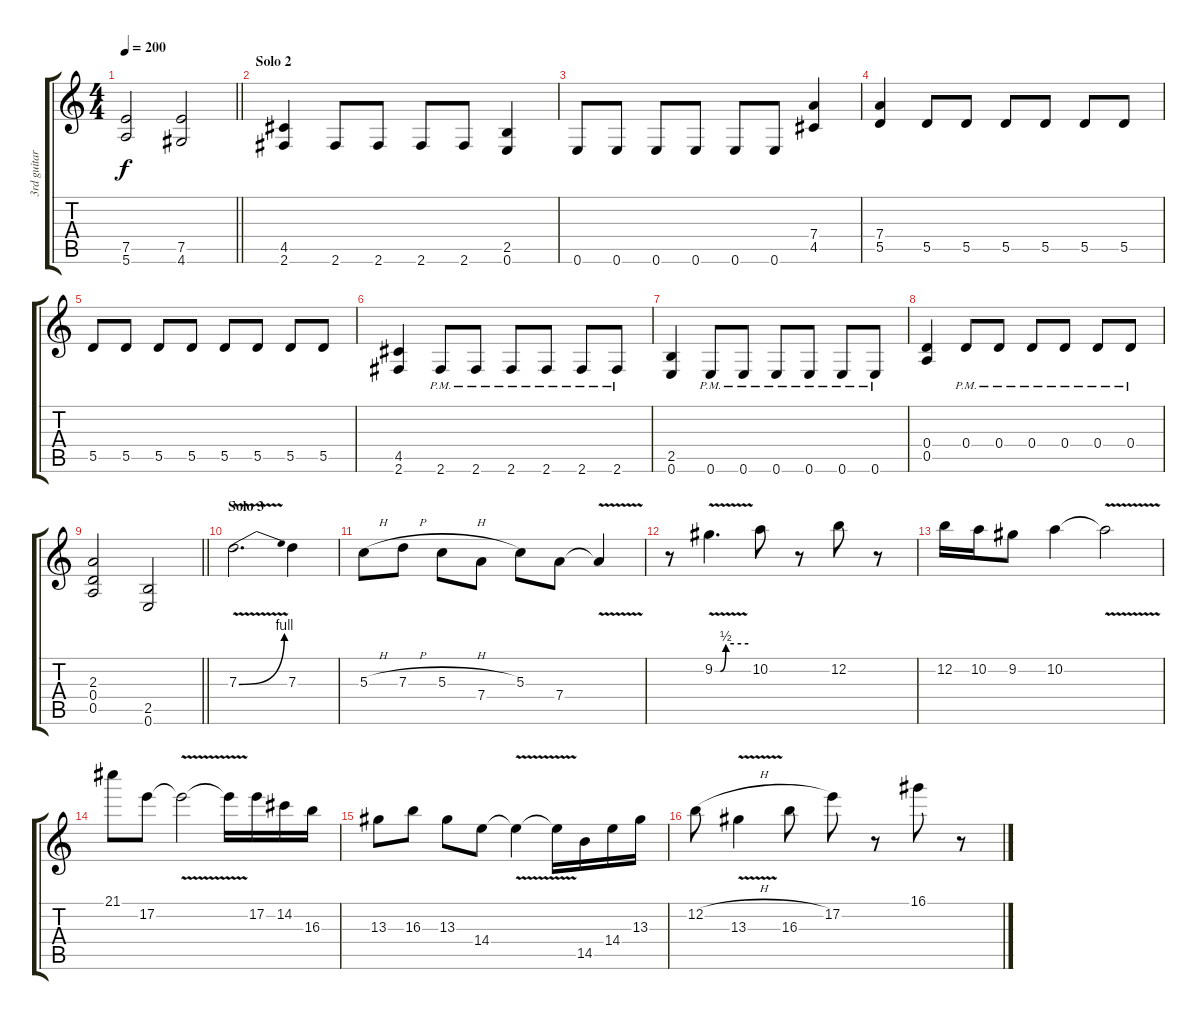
\track ("3rd guitar" "3rd guitar") {instrument distortionguitar}
\staff {score tabs}
\tuning (E4 B3 G3 D3 A2 E2) {hide}
\ts (4 4)
\tempo 200
\clef g2
\barLineRight lightlight
\ks c
(7.5 5.6).2{dy f} (7.5 4.6).2 |
\section ("" "Solo 2")
(4.5 2.6).4{volume 14 instrument distortionguitar} 2.6.8 2.6.8 2.6.8 2.6.8 (2.5 0.6).4 |
0.6.8 0.6.8 0.6.8 0.6.8 0.6.8 0.6.8 (7.4 4.5).4 |
(7.4 5.5).4 5.5.8 5.5.8 5.5.8 5.5.8 5.5.8 5.5.8 |
5.5.8 5.5.8 5.5.8 5.5.8 5.5.8 5.5.8 5.5.8 5.5.8 |
(4.5 2.6).4 2.6{pm}.8 2.6{pm}.8 2.6{pm}.8 2.6{pm}.8 2.6{pm}.8 2.6{pm}.8 |
(2.5 0.6).4 0.6{pm}.8 0.6{pm}.8 0.6{pm}.8 0.6{pm}.8 0.6{pm}.8 0.6{pm}.8 |
(0.4 0.5).4 0.4{pm}.8 0.4{pm}.8 0.4{pm}.8 0.4{pm}.8 0.4{pm}.8 0.4{pm}.8 |
\barLineRight lightlight
(2.3 0.4 0.5).2 (2.5 0.6).2 |
\section ("" "Solo 3")
7.3{be (bend 0 0 60 4) v}.2{d} 7.3.4 |
5.3{h}.8 7.3{h}.8 5.3{h}.8 7.4.8 5.3.8 7.4.8 7.4{v t}.4 |
r.8 9.2{be (custom 0 0 10 0 20 2 60 2) v}.4{d} 10.2.8 r.8 12.2.8 r.8 |
12.2.16 10.2.16 9.2.8 10.2.4 10.2{v t}.2 |
21.1.8 17.2.8 17.2{v t}.2 17.2{t}.16 17.2.16 14.2.16 16.3.16 |
13.3.8 16.3.8 13.3.8 14.4.8 14.4{v t}.4 14.4{t}.16 14.5.16 14.4.16 13.3.16 |
12.2{h}.8 13.3{v}.4 16.3.8 17.2.8 r.8 16.1.8 r.8
